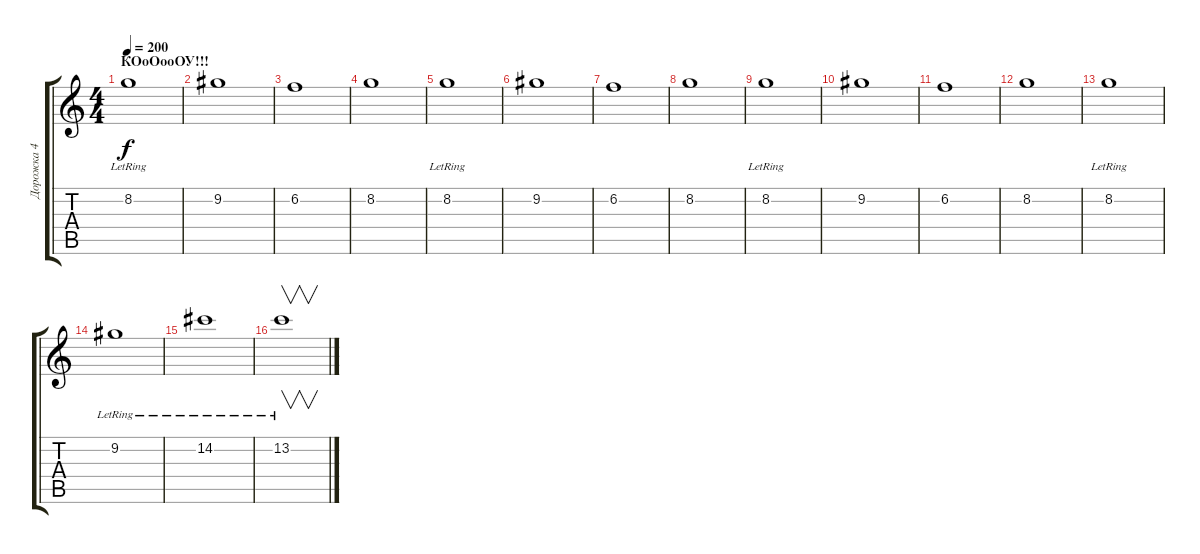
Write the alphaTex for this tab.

\track ("Дорожка 4" "Дорожка 4") {instrument distortionguitar}
\staff {score tabs}
\tuning (E4 B3 G3 D3 A2 E2) {hide}
\ts (4 4)
\section ("" "КОоОооОУ!!!")
\tempo 200
\clef g2
\ks c
8.2{lr}.1{dy f} |
9.2.1 |
6.2.1 |
8.2.1 |
8.2{lr}.1 |
9.2.1 |
6.2.1 |
8.2.1 |
8.2{lr}.1 |
9.2.1 |
6.2.1 |
8.2.1 |
8.2{lr}.1 |
9.2{lr}.1 |
14.2{lr}.1 |
13.2{lr}.1{v}
